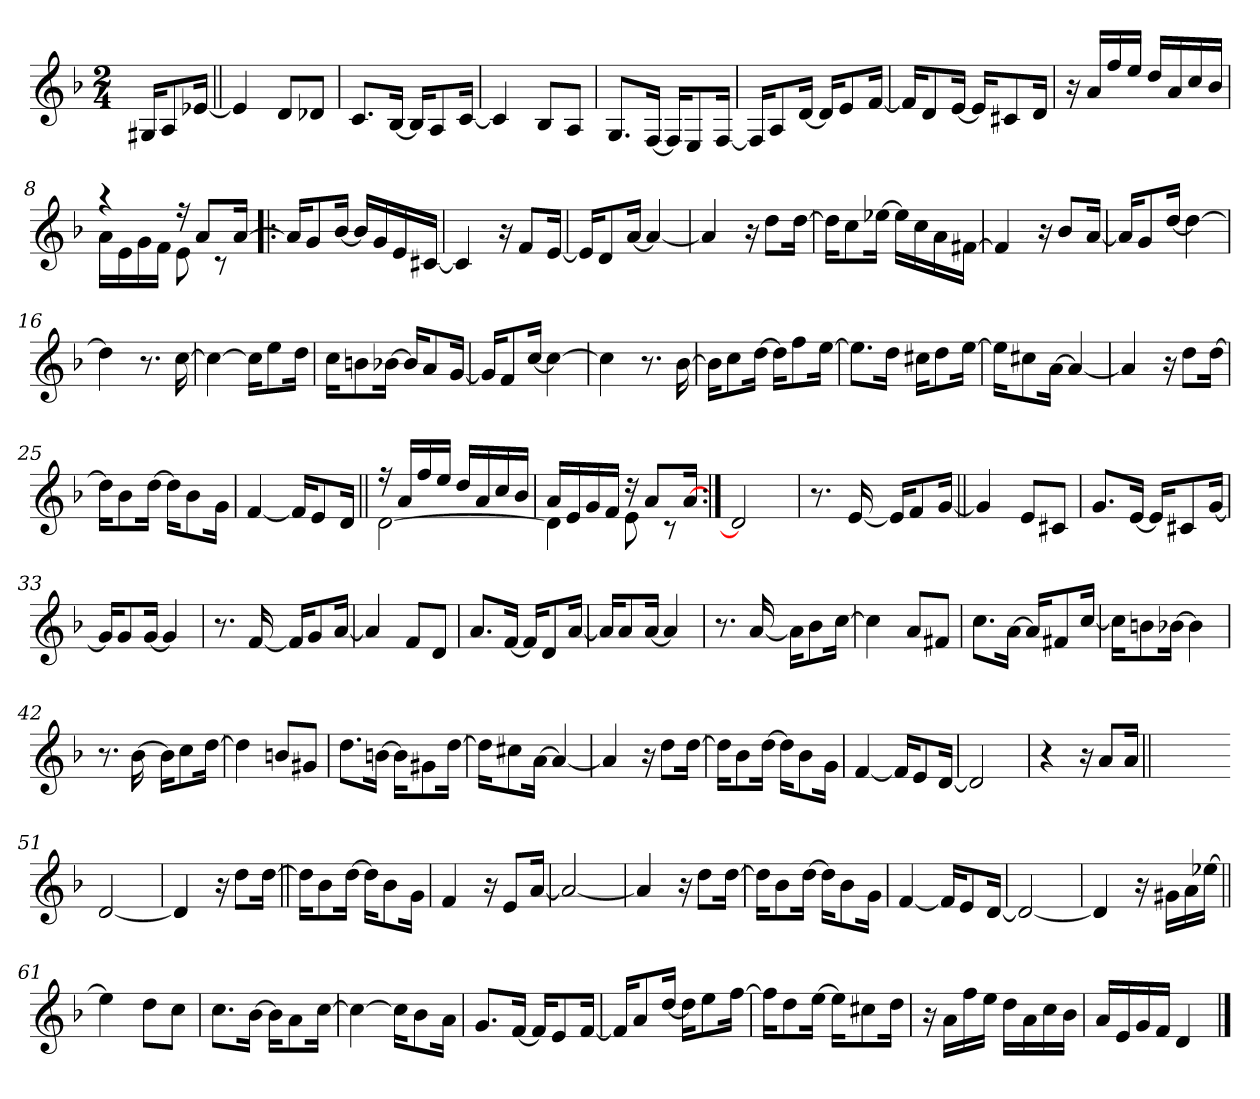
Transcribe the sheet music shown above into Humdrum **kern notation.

**kern
*part1
*staff1
*clefG2
*k[b-]
*F:
*M2/4
=
16G#X/KL
8A/
[16e-X/Jk
=1||
4e-/]
8d/L
8d-X/J
=2
8.c/L
[16B-/Jk
16B-/KL]
8A/
[16c/Jk
=3
4c/]
8B-/L
8A/J
=4
8.G/L
[16F/Jk
16F/KL]
8E/
[16F/Jk
!!LO:LB:g=z
=5
16F/KL]
8A/
[16d/Jk
16d/KL]
8e/
[16f/Jk
=6
16f/KL]
8d/
[16e/Jk
16e/KL]
8c#X/
16d/Jk
=7
16r
16a/LL
16ff/
16ee/JJ
16dd/LL
16a/
16cc/
16b-/JJ
=8
*^
4rgg	16a\LL
.	16e\
.	16g\
.	16f\JJ
16rff	8e\
8a/L	.
.	8rc
[>16a/Jk	.
*v	*v
!!LO:LB:g=z
=9!|:
16a/KL]
8g/
[16b-/Jk
16b-/LL]
16g/
16e/
[16c#X/JJ
=10
4c#/]
16r
8f/L
[16e/Jk
=11
16e/KL]
8d/
[16a/Jk
4a/_
=12
4a/]
16r
8dd\L
[16dd\Jk
=13
16dd\KL]
8cc\
[16ee-X\Jk
16ee-\LL]
16cc\
16a\
[16f#X\JJ
!!LO:LB:g=z
=14
4f#/]
16r
8b-/L
[16a/Jk
=15
16a/KL]
8g/
[16dd/Jk
4dd\_
=16
4dd\]
8.r
[16cc\
=17
4cc\_
16cc\KL]
8ee\
16dd\Jk
=18
16cc\KL
8bn\
[16b-X\Jk
16b-/KL]
8a/
[16g/Jk
=19
16g/KL]
8f/
[16cc/Jk
4cc\_
!!LO:LB:g=z
=20
4cc\]
8.r
[16b-\
=21
16b-\KL]
8cc\
[16dd\Jk
16dd\KL]
8ff\
[16ee\Jk
=22
8.ee\L]
16dd\Jk
16cc#X\KL
8dd\
[16ee\Jk
=23
16ee\KL]
8cc#X\
[16a\Jk
4a/_
=24
4a/]
16r
8dd\L
[16dd\Jk
!!LO:LB:g=z
=25
16dd\KL]
8b-\
[16dd\Jk
16dd\KL]
8b-\
16g\Jk
=26
[4f/
16f/KL]
8e/
16d/Jk
=27||
*^
[<2d\	16rff
.	16a/LL
.	16ff/
.	16ee/JJ
.	16dd/LL
.	16a/
.	16cc/
.	16b-/JJ
=28	=28
4d\]	16a/LL
.	16e/
.	16g/
.	16f/JJ
16rdd	8e\
8a/L	.
.	8rc
[>16a/Jk	.
*v	*v
!!LO:LB:g=z
=29:|!
2d/]
=30
8.r
[16e/
16e/KL]
8f/
[16g/Jk
=31||
4g/]
8e/L
8c#X/J
=32
8.g/L
[16e/Jk
16e/KL]
8c#X/
[16g/Jk
=33
16g/KL]
8g/
[16g/Jk
4g/]
!!LO:LB:g=z
=34
8.r
[16f/
16f/KL]
8g/
[16a/Jk
=35
4a/]
8f/L
8d/J
=36
8.a/L
[16f/Jk
16f/KL]
8d/
[16a/Jk
=37
16a/KL]
8a/
[16a/Jk
4a/]
=38
8.r
[16a/
16a\KL]
8b-\
[16cc\Jk
!!LO:LB:g=z
=39
4cc\]
8a/L
8f#X/J
=40
8.cc\L
[16a\Jk
16a/KL]
8f#X/
[16cc/Jk
=41
16cc\KL]
8bn\
[16b-X\Jk
4b-\]
=42
8.r
[16b-\
16b-\KL]
8cc\
[16dd\Jk
!!LO:LB:g=z
=43
4dd\]
8bn/L
8g#X/J
=44
8.dd\L
[16bn\Jk
16b\KL]
8g#X\
[16dd\Jk
=45
16dd\KL]
8cc#X\
[16a\Jk
4a/_
=46
4a/]
16r
8dd\L
[16dd\Jk
!!LO:PB:g=z
=47
16dd\KL]
8b-\
[16dd\Jk
16dd\KL]
8b-\
16g\Jk
=48
[4f/
16f/KL]
8e/
[16d/Jk
=49
2d/]
=50
4r
16r
8a/L
16a/Jk
=50X1||
*stria0
2ryy
!!LO:LB:g=z
=51-
*stria5
(<[2d/
=52
4d/]
16r
8dd\L
[16dd\Jk
=53||
16dd\KL]
8b-\
[16dd\Jk
16dd\KL]
8b-\
16g\Jk
=54
4f/
16r
8e/L
[16a/Jk
=55
2a/_
!!LO:LB:g=z
=56
4a/]
16r
8dd\L
[16dd\Jk
=57
16dd\KL]
8b-\
[16dd\Jk
16dd\KL]
8b-\
16g\Jk
=58
[4f/
16f/KL]
8e/
[16d/Jk
=59
2d/_
=60
4d/]
16r
16g#X\LL
16a\
[16ee-X\JJ
!!LO:LB:g=z
=61||
4ee-\]
8dd\L
8cc\J
=62
8.cc\L
[16b-\Jk
16b-\KL]
8a\
[16cc\Jk
=63
4cc\_
16cc\KL]
8b-\
16a\Jk
=64
8.g/L
[16f/Jk
16f/KL]
8e/
[16f/Jk
=65
16f/KL]
8a/
[16dd/Jk
16dd\KL]
8ee\
[16ff\Jk
!!LO:LB:g=z
=66
16ff\KL]
8dd\
[16ee\Jk
16ee\KL]
8cc#X\
16dd\Jk
=67
16r
16a\LL
16ff\
16ee\JJ
16dd\LL
16a\
16cc\
16b-\JJ
=68
16a/LL
16e/
16g/
16f/JJ
4d/
==
*-
